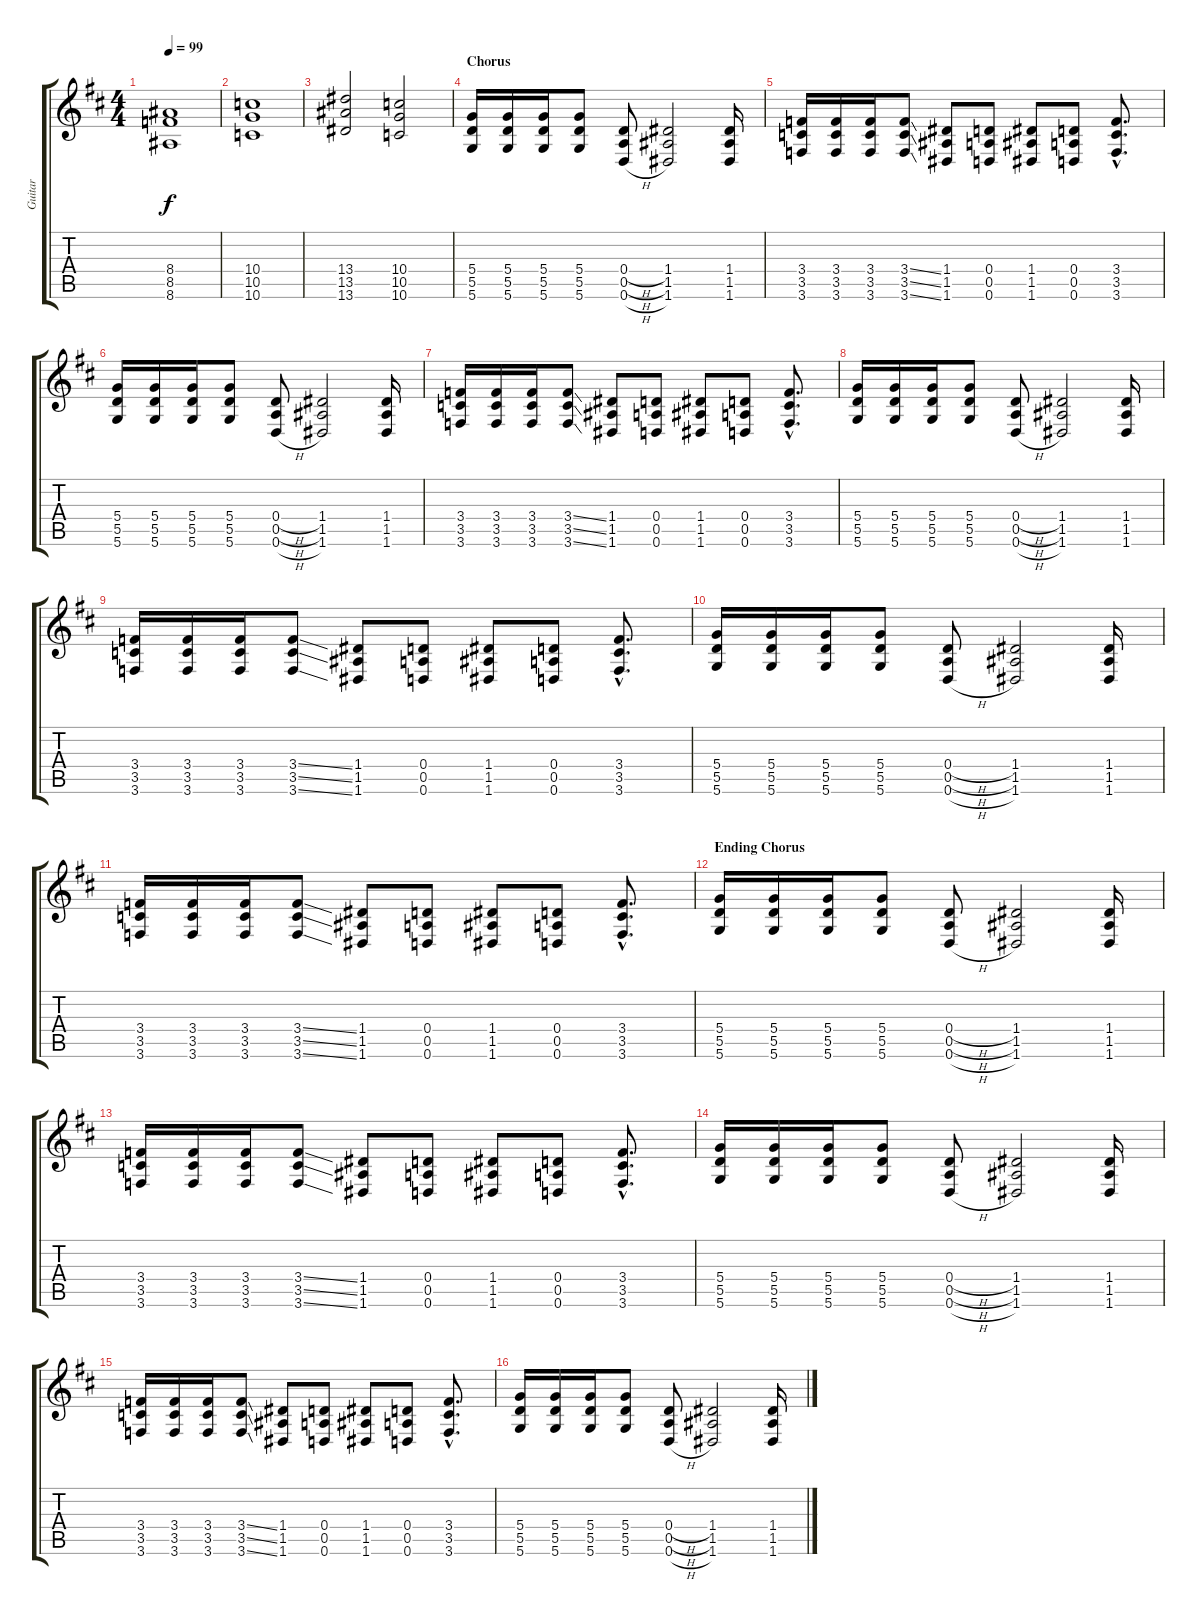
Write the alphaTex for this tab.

\track ("Guitar" "Guitar") {instrument distortionguitar}
\staff {score tabs}
\tuning (E4 B3 G3 D3 A2 D2) {hide}
\ts (4 4)
\tempo 99
\clef g2
\ks d
(8.4 8.5 8.6).1{dy f} |
(10.4 10.5 10.6).1 |
(13.4 13.5 13.6).2 (10.4 10.5 10.6).2 |
\section ("" "Chorus")
(5.4 5.5 5.6).16 (5.4 5.5 5.6).16 (5.4 5.5 5.6).16 (5.4 5.5 5.6).8 (0.4{h} 0.5{h} 0.6{h}).8 (1.4 1.5 1.6).2 (1.4 1.5 1.6).16 |
(3.4 3.5 3.6).16 (3.4 3.5 3.6).16 (3.4 3.5 3.6).16 (3.4{ss} 3.5{ss} 3.6{ss}).8 (1.4 1.5 1.6).8 (0.4 0.5 0.6).8 (1.4 1.5 1.6).8 (0.4 0.5 0.6).8 (3.4{hac} 3.5{hac} 3.6{hac}).8{d} |
(5.4 5.5 5.6).16 (5.4 5.5 5.6).16 (5.4 5.5 5.6).16 (5.4 5.5 5.6).8 (0.4{h} 0.5{h} 0.6{h}).8 (1.4 1.5 1.6).2 (1.4 1.5 1.6).16 |
(3.4 3.5 3.6).16 (3.4 3.5 3.6).16 (3.4 3.5 3.6).16 (3.4{ss} 3.5{ss} 3.6{ss}).8 (1.4 1.5 1.6).8 (0.4 0.5 0.6).8 (1.4 1.5 1.6).8 (0.4 0.5 0.6).8 (3.4{hac} 3.5{hac} 3.6{hac}).8{d} |
(5.4 5.5 5.6).16 (5.4 5.5 5.6).16 (5.4 5.5 5.6).16 (5.4 5.5 5.6).8 (0.4{h} 0.5{h} 0.6{h}).8 (1.4 1.5 1.6).2 (1.4 1.5 1.6).16 |
(3.4 3.5 3.6).16 (3.4 3.5 3.6).16 (3.4 3.5 3.6).16 (3.4{ss} 3.5{ss} 3.6{ss}).8 (1.4 1.5 1.6).8 (0.4 0.5 0.6).8 (1.4 1.5 1.6).8 (0.4 0.5 0.6).8 (3.4{hac} 3.5{hac} 3.6{hac}).8{d} |
(5.4 5.5 5.6).16 (5.4 5.5 5.6).16 (5.4 5.5 5.6).16 (5.4 5.5 5.6).8 (0.4{h} 0.5{h} 0.6{h}).8 (1.4 1.5 1.6).2 (1.4 1.5 1.6).16 |
(3.4 3.5 3.6).16 (3.4 3.5 3.6).16 (3.4 3.5 3.6).16 (3.4{ss} 3.5{ss} 3.6{ss}).8 (1.4 1.5 1.6).8 (0.4 0.5 0.6).8 (1.4 1.5 1.6).8 (0.4 0.5 0.6).8 (3.4{hac} 3.5{hac} 3.6{hac}).8{d} |
\section ("" "Ending Chorus")
(5.4 5.5 5.6).16 (5.4 5.5 5.6).16 (5.4 5.5 5.6).16 (5.4 5.5 5.6).8 (0.4{h} 0.5{h} 0.6{h}).8 (1.4 1.5 1.6).2 (1.4 1.5 1.6).16 |
(3.4 3.5 3.6).16 (3.4 3.5 3.6).16 (3.4 3.5 3.6).16 (3.4{ss} 3.5{ss} 3.6{ss}).8 (1.4 1.5 1.6).8 (0.4 0.5 0.6).8 (1.4 1.5 1.6).8 (0.4 0.5 0.6).8 (3.4{hac} 3.5{hac} 3.6{hac}).8{d} |
(5.4 5.5 5.6).16 (5.4 5.5 5.6).16 (5.4 5.5 5.6).16 (5.4 5.5 5.6).8 (0.4{h} 0.5{h} 0.6{h}).8 (1.4 1.5 1.6).2 (1.4 1.5 1.6).16 |
(3.4 3.5 3.6).16 (3.4 3.5 3.6).16 (3.4 3.5 3.6).16 (3.4{ss} 3.5{ss} 3.6{ss}).8 (1.4 1.5 1.6).8 (0.4 0.5 0.6).8 (1.4 1.5 1.6).8 (0.4 0.5 0.6).8 (3.4{hac} 3.5{hac} 3.6{hac}).8{d} |
(5.4 5.5 5.6).16 (5.4 5.5 5.6).16 (5.4 5.5 5.6).16 (5.4 5.5 5.6).8 (0.4{h} 0.5{h} 0.6{h}).8 (1.4 1.5 1.6).2 (1.4 1.5 1.6).16
